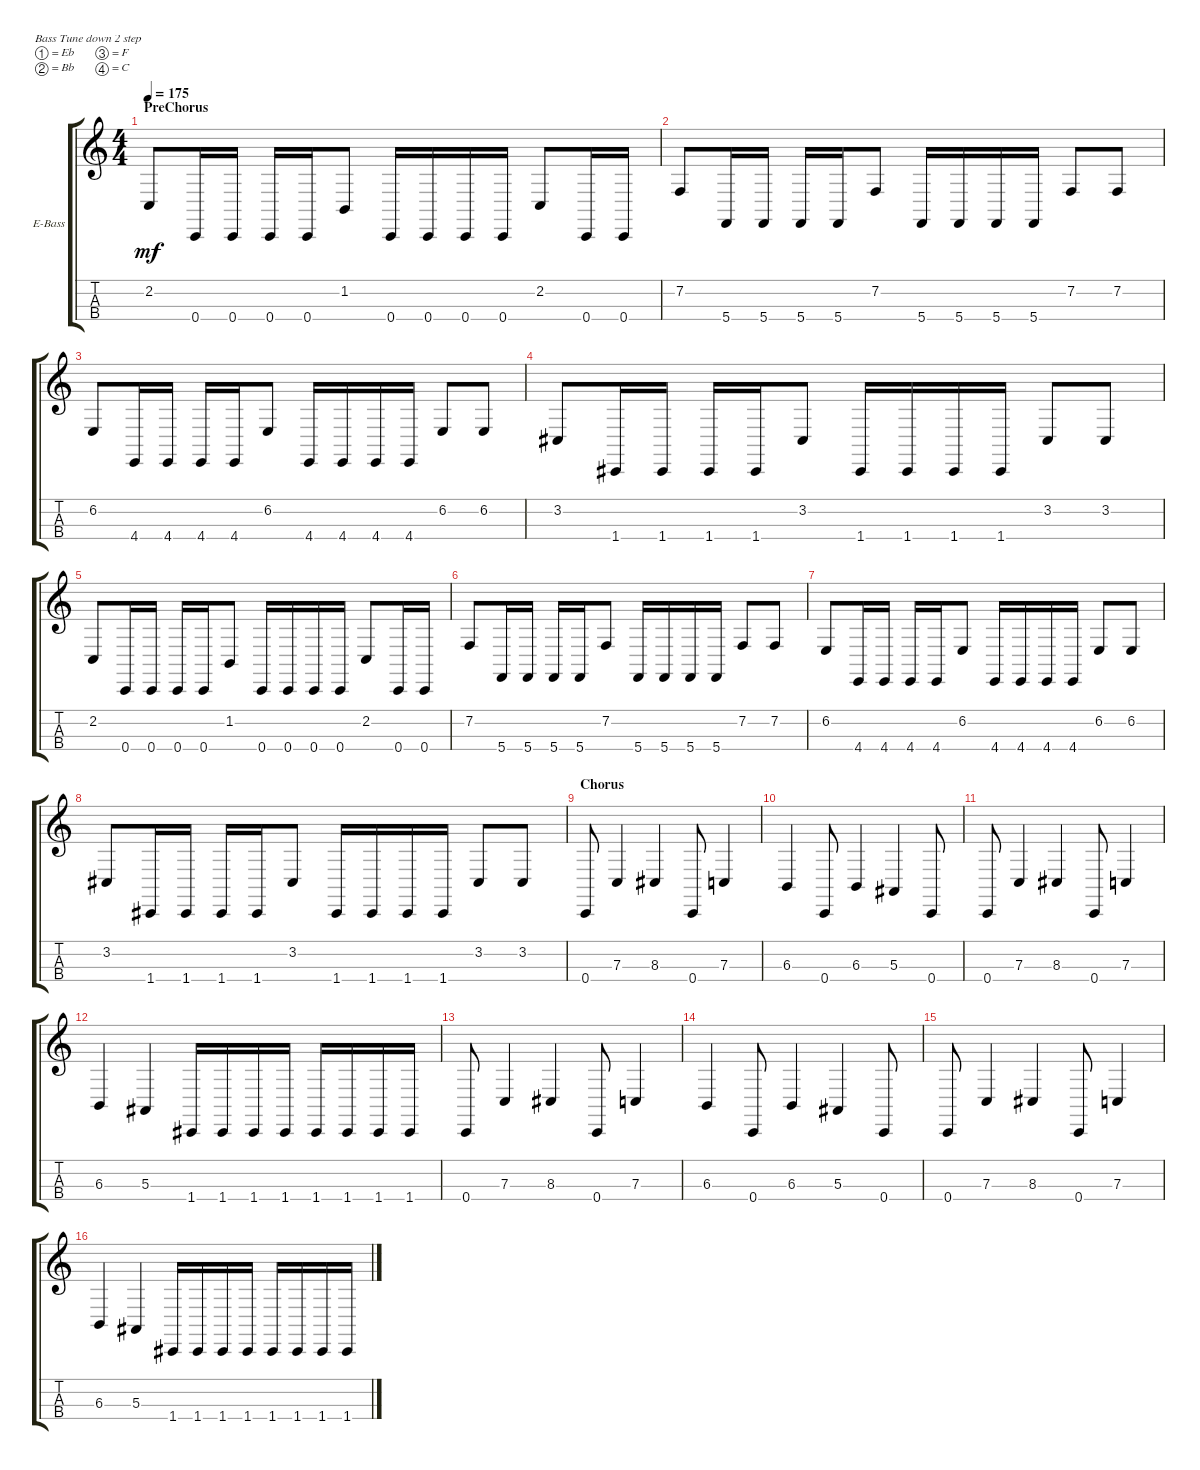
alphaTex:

\defaultSystemsLayout 4
\bracketExtendMode groupsimilarinstruments
\firstSystemTrackNameOrientation horizontal
\otherSystemsTrackNameOrientation horizontal
\track ("Electric Bass" "E-Bass") {instrument electricbassfinger}
\staff {score tabs}
\tuning (Eb2 Bb1 F1 C1)
\ts (4 4)
\section ("" "PreChorus")
\tempo 175
\clef g2
\scale
0.333333
\ks c
2.2.8{dy mf} 0.4.16 0.4.16 0.4.16 0.4.16 1.2.8 0.4.16 0.4.16 0.4.16 0.4.16 2.2.8 0.4.16 0.4.16 |
\scale
0.333333 7.2.8 5.4.16 5.4.16 5.4.16 5.4.16 7.2.8 5.4.16 5.4.16 5.4.16 5.4.16 7.2.8 7.2.8 |
\scale
0.333333 6.2.8 4.4.16 4.4.16 4.4.16 4.4.16 6.2.8 4.4.16 4.4.16 4.4.16 4.4.16 6.2.8 6.2.8 |
\scale
0.333333 3.2.8 1.4.16 1.4.16 1.4.16 1.4.16 3.2.8 1.4.16 1.4.16 1.4.16 1.4.16 3.2.8 3.2.8 |
\scale
0.333333 2.2.8 0.4.16 0.4.16 0.4.16 0.4.16 1.2.8 0.4.16 0.4.16 0.4.16 0.4.16 2.2.8 0.4.16 0.4.16 |
\scale
0.333333 7.2.8 5.4.16 5.4.16 5.4.16 5.4.16 7.2.8 5.4.16 5.4.16 5.4.16 5.4.16 7.2.8 7.2.8 |
\scale
0.333333 6.2.8 4.4.16 4.4.16 4.4.16 4.4.16 6.2.8 4.4.16 4.4.16 4.4.16 4.4.16 6.2.8 6.2.8 |
\scale
0.333333 3.2.8 1.4.16 1.4.16 1.4.16 1.4.16 3.2.8 1.4.16 1.4.16 1.4.16 1.4.16 3.2.8 3.2.8 |
\section ("" "Chorus")
\scale
0.333333 0.4.8 7.3.4 8.3.4 0.4.8 7.3.4 |
\scale
0.333333 6.3.4 0.4.8 6.3.4 5.3.4 0.4.8 |
\scale
0.333333 0.4.8 7.3.4 8.3.4 0.4.8 7.3.4 |
\scale
0.333333 6.3.4 5.3.4 1.4.16 1.4.16 1.4.16 1.4.16 1.4.16 1.4.16 1.4.16 1.4.16 |
\scale
0.333333 0.4.8 7.3.4 8.3.4 0.4.8 7.3.4 |
\scale
0.333333 6.3.4 0.4.8 6.3.4 5.3.4 0.4.8 |
\scale
0.333333 0.4.8 7.3.4 8.3.4 0.4.8 7.3.4 |
\scale
0.333333 6.3.4 5.3.4 1.4.16 1.4.16 1.4.16 1.4.16 1.4.16 1.4.16 1.4.16 1.4.16
